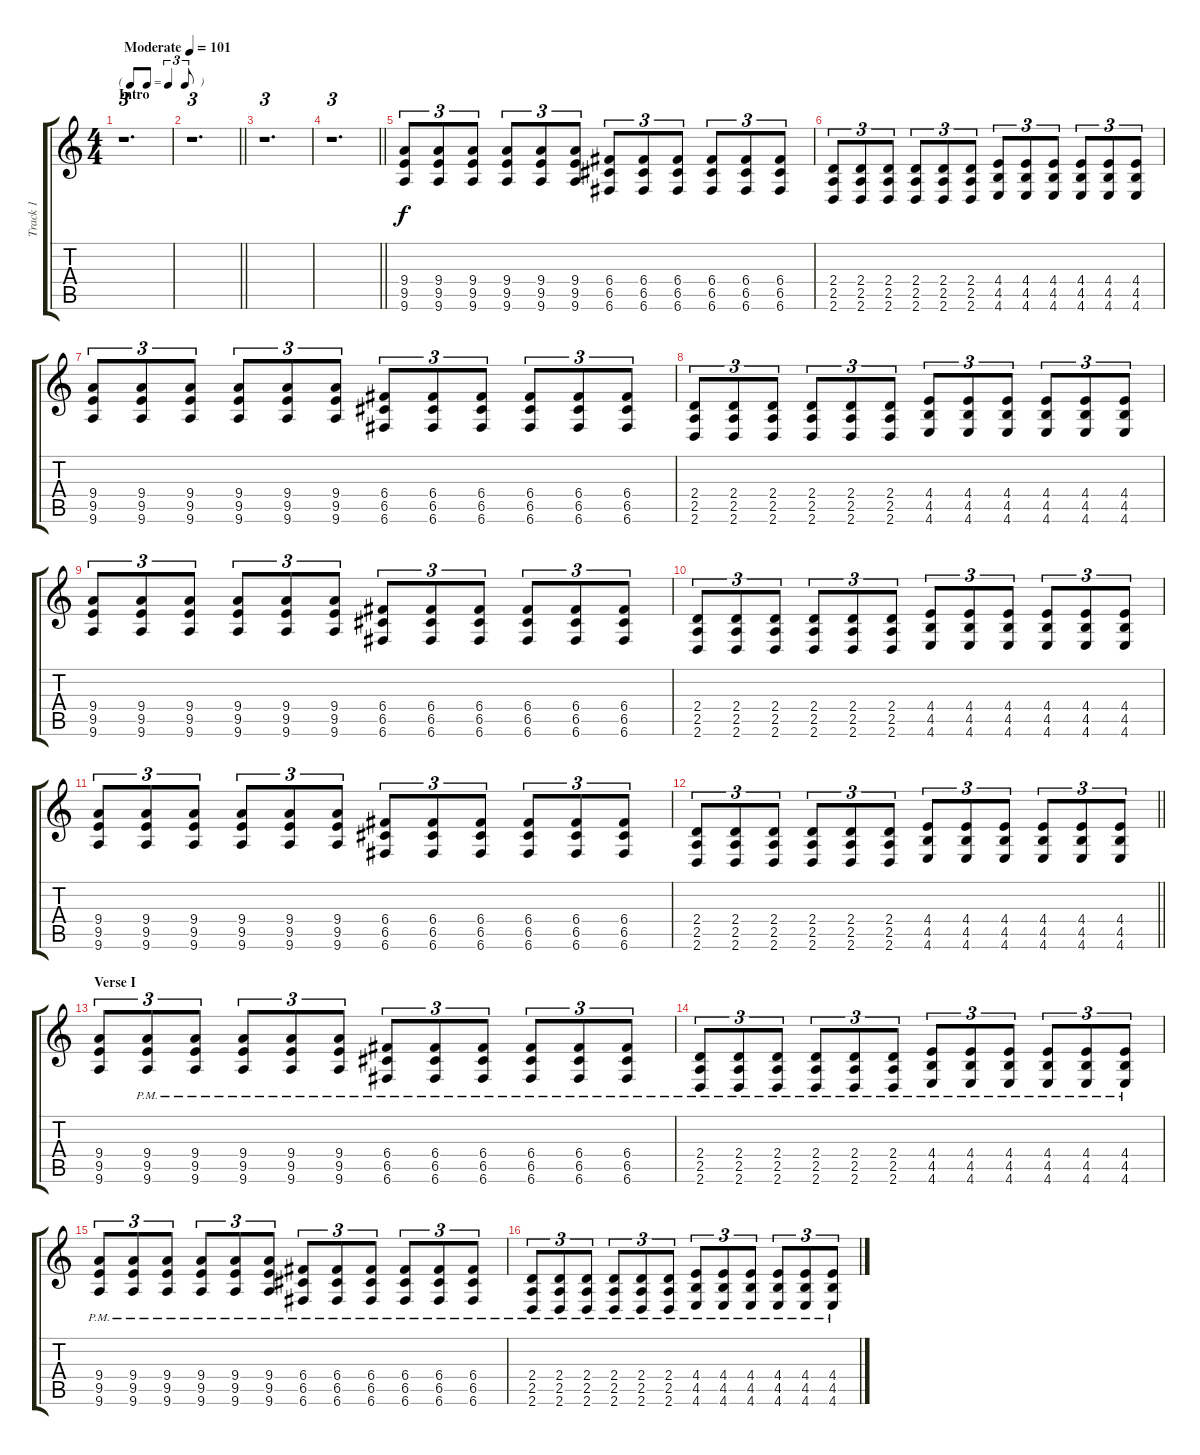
\track ("Track 1" "Track 1") {instrument distortionguitar}
\staff {score tabs}
\tuning (D4 A3 F3 C3 G2 C2) {hide}
\ts (4 4)
\tf triplet8th
\section ("" "Intro")
\tempo (101 "Moderate")
\clef g2
\ks c
r.1{d tu (3 2) dy f instrument distortionguitar} |
\barLineRight lightlight
r.1{d tu (3 2)} |
r.1{d tu (3 2)} |
\barLineRight lightlight
r.1{d tu (3 2)} |
(9.4 9.5 9.6).8{tu (3 2)} (9.4 9.5 9.6).8{tu (3 2)} (9.4 9.5 9.6).8{tu (3 2)} (9.4 9.5 9.6).8{tu (3 2)} (9.4 9.5 9.6).8{tu (3 2)} (9.4 9.5 9.6).8{tu (3 2)} (6.4 6.5 6.6).8{tu (3 2)} (6.4 6.5 6.6).8{tu (3 2)} (6.4 6.5 6.6).8{tu (3 2)} (6.4 6.5 6.6).8{tu (3 2)} (6.4 6.5 6.6).8{tu (3 2)} (6.4 6.5 6.6).8{tu (3 2)} |
(2.4 2.5 2.6).8{tu (3 2)} (2.4 2.5 2.6).8{tu (3 2)} (2.4 2.5 2.6).8{tu (3 2)} (2.4 2.5 2.6).8{tu (3 2)} (2.4 2.5 2.6).8{tu (3 2)} (2.4 2.5 2.6).8{tu (3 2)} (4.4 4.5 4.6).8{tu (3 2)} (4.4 4.5 4.6).8{tu (3 2)} (4.4 4.5 4.6).8{tu (3 2)} (4.4 4.5 4.6).8{tu (3 2)} (4.4 4.5 4.6).8{tu (3 2)} (4.4 4.5 4.6).8{tu (3 2)} |
(9.4 9.5 9.6).8{tu (3 2)} (9.4 9.5 9.6).8{tu (3 2)} (9.4 9.5 9.6).8{tu (3 2)} (9.4 9.5 9.6).8{tu (3 2)} (9.4 9.5 9.6).8{tu (3 2)} (9.4 9.5 9.6).8{tu (3 2)} (6.4 6.5 6.6).8{tu (3 2)} (6.4 6.5 6.6).8{tu (3 2)} (6.4 6.5 6.6).8{tu (3 2)} (6.4 6.5 6.6).8{tu (3 2)} (6.4 6.5 6.6).8{tu (3 2)} (6.4 6.5 6.6).8{tu (3 2)} |
(2.4 2.5 2.6).8{tu (3 2)} (2.4 2.5 2.6).8{tu (3 2)} (2.4 2.5 2.6).8{tu (3 2)} (2.4 2.5 2.6).8{tu (3 2)} (2.4 2.5 2.6).8{tu (3 2)} (2.4 2.5 2.6).8{tu (3 2)} (4.4 4.5 4.6).8{tu (3 2)} (4.4 4.5 4.6).8{tu (3 2)} (4.4 4.5 4.6).8{tu (3 2)} (4.4 4.5 4.6).8{tu (3 2)} (4.4 4.5 4.6).8{tu (3 2)} (4.4 4.5 4.6).8{tu (3 2)} |
(9.4 9.5 9.6).8{tu (3 2)} (9.4 9.5 9.6).8{tu (3 2)} (9.4 9.5 9.6).8{tu (3 2)} (9.4 9.5 9.6).8{tu (3 2)} (9.4 9.5 9.6).8{tu (3 2)} (9.4 9.5 9.6).8{tu (3 2)} (6.4 6.5 6.6).8{tu (3 2)} (6.4 6.5 6.6).8{tu (3 2)} (6.4 6.5 6.6).8{tu (3 2)} (6.4 6.5 6.6).8{tu (3 2)} (6.4 6.5 6.6).8{tu (3 2)} (6.4 6.5 6.6).8{tu (3 2)} |
(2.4 2.5 2.6).8{tu (3 2)} (2.4 2.5 2.6).8{tu (3 2)} (2.4 2.5 2.6).8{tu (3 2)} (2.4 2.5 2.6).8{tu (3 2)} (2.4 2.5 2.6).8{tu (3 2)} (2.4 2.5 2.6).8{tu (3 2)} (4.4 4.5 4.6).8{tu (3 2)} (4.4 4.5 4.6).8{tu (3 2)} (4.4 4.5 4.6).8{tu (3 2)} (4.4 4.5 4.6).8{tu (3 2)} (4.4 4.5 4.6).8{tu (3 2)} (4.4 4.5 4.6).8{tu (3 2)} |
(9.4 9.5 9.6).8{tu (3 2)} (9.4 9.5 9.6).8{tu (3 2)} (9.4 9.5 9.6).8{tu (3 2)} (9.4 9.5 9.6).8{tu (3 2)} (9.4 9.5 9.6).8{tu (3 2)} (9.4 9.5 9.6).8{tu (3 2)} (6.4 6.5 6.6).8{tu (3 2)} (6.4 6.5 6.6).8{tu (3 2)} (6.4 6.5 6.6).8{tu (3 2)} (6.4 6.5 6.6).8{tu (3 2)} (6.4 6.5 6.6).8{tu (3 2)} (6.4 6.5 6.6).8{tu (3 2)} |
\barLineRight lightlight
(2.4 2.5 2.6).8{tu (3 2)} (2.4 2.5 2.6).8{tu (3 2)} (2.4 2.5 2.6).8{tu (3 2)} (2.4 2.5 2.6).8{tu (3 2)} (2.4 2.5 2.6).8{tu (3 2)} (2.4 2.5 2.6).8{tu (3 2)} (4.4 4.5 4.6).8{tu (3 2)} (4.4 4.5 4.6).8{tu (3 2)} (4.4 4.5 4.6).8{tu (3 2)} (4.4 4.5 4.6).8{tu (3 2)} (4.4 4.5 4.6).8{tu (3 2)} (4.4 4.5 4.6).8{tu (3 2)} |
\section ("" "Verse I")
(9.4 9.5 9.6).8{tu (3 2)} (9.4{pm} 9.5{pm} 9.6{pm}).8{tu (3 2)} (9.4{pm} 9.5{pm} 9.6{pm}).8{tu (3 2)} (9.4{pm} 9.5{pm} 9.6{pm}).8{tu (3 2)} (9.4{pm} 9.5{pm} 9.6{pm}).8{tu (3 2)} (9.4{pm} 9.5{pm} 9.6{pm}).8{tu (3 2)} (6.4{pm} 6.5{pm} 6.6{pm}).8{tu (3 2)} (6.4{pm} 6.5{pm} 6.6{pm}).8{tu (3 2)} (6.4{pm} 6.5{pm} 6.6{pm}).8{tu (3 2)} (6.4{pm} 6.5{pm} 6.6{pm}).8{tu (3 2)} (6.4{pm} 6.5{pm} 6.6{pm}).8{tu (3 2)} (6.4{pm} 6.5{pm} 6.6{pm}).8{tu (3 2)} |
(2.4{pm} 2.5{pm} 2.6{pm}).8{tu (3 2)} (2.4{pm} 2.5{pm} 2.6{pm}).8{tu (3 2)} (2.4{pm} 2.5{pm} 2.6{pm}).8{tu (3 2)} (2.4{pm} 2.5{pm} 2.6{pm}).8{tu (3 2)} (2.4{pm} 2.5{pm} 2.6{pm}).8{tu (3 2)} (2.4{pm} 2.5{pm} 2.6{pm}).8{tu (3 2)} (4.4{pm} 4.5{pm} 4.6{pm}).8{tu (3 2)} (4.4{pm} 4.5{pm} 4.6{pm}).8{tu (3 2)} (4.4{pm} 4.5{pm} 4.6{pm}).8{tu (3 2)} (4.4{pm} 4.5{pm} 4.6{pm}).8{tu (3 2)} (4.4{pm} 4.5{pm} 4.6{pm}).8{tu (3 2)} (4.4{pm} 4.5{pm} 4.6{pm}).8{tu (3 2)} |
(9.4{pm} 9.5{pm} 9.6{pm}).8{tu (3 2)} (9.4{pm} 9.5{pm} 9.6{pm}).8{tu (3 2)} (9.4{pm} 9.5{pm} 9.6{pm}).8{tu (3 2)} (9.4{pm} 9.5{pm} 9.6{pm}).8{tu (3 2)} (9.4{pm} 9.5{pm} 9.6{pm}).8{tu (3 2)} (9.4{pm} 9.5{pm} 9.6{pm}).8{tu (3 2)} (6.4{pm} 6.5{pm} 6.6{pm}).8{tu (3 2)} (6.4{pm} 6.5{pm} 6.6{pm}).8{tu (3 2)} (6.4{pm} 6.5{pm} 6.6{pm}).8{tu (3 2)} (6.4{pm} 6.5{pm} 6.6{pm}).8{tu (3 2)} (6.4{pm} 6.5{pm} 6.6{pm}).8{tu (3 2)} (6.4{pm} 6.5{pm} 6.6{pm}).8{tu (3 2)} |
(2.4{pm} 2.5{pm} 2.6{pm}).8{tu (3 2)} (2.4{pm} 2.5{pm} 2.6{pm}).8{tu (3 2)} (2.4{pm} 2.5{pm} 2.6{pm}).8{tu (3 2)} (2.4{pm} 2.5{pm} 2.6{pm}).8{tu (3 2)} (2.4{pm} 2.5{pm} 2.6{pm}).8{tu (3 2)} (2.4{pm} 2.5{pm} 2.6{pm}).8{tu (3 2)} (4.4{pm} 4.5{pm} 4.6{pm}).8{tu (3 2)} (4.4{pm} 4.5{pm} 4.6{pm}).8{tu (3 2)} (4.4{pm} 4.5{pm} 4.6{pm}).8{tu (3 2)} (4.4{pm} 4.5{pm} 4.6{pm}).8{tu (3 2)} (4.4{pm} 4.5{pm} 4.6{pm}).8{tu (3 2)} (4.4{pm} 4.5{pm} 4.6{pm}).8{tu (3 2)}
